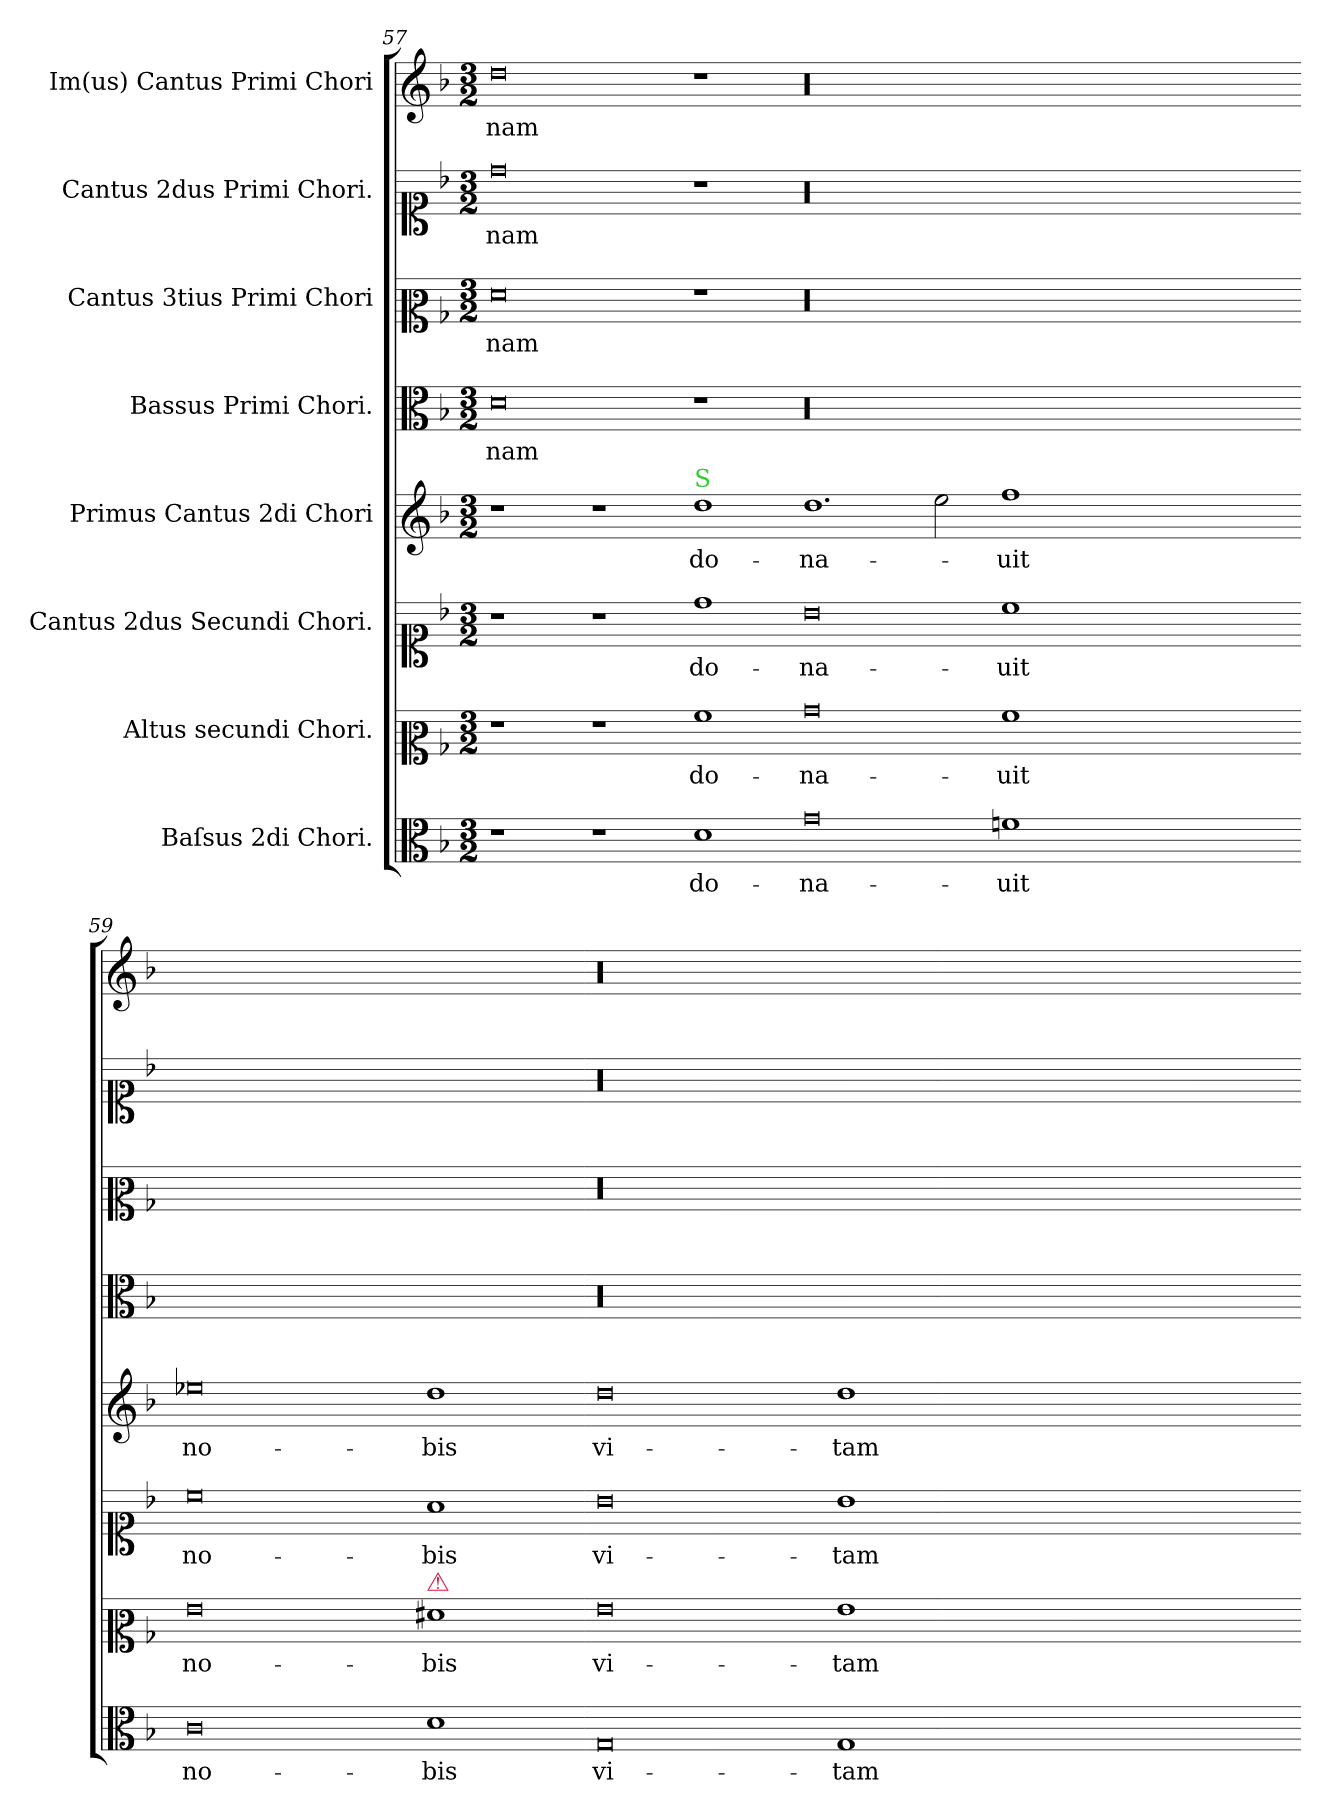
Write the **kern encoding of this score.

**kern	**text	**kern	**text	**kern	**text	**kern	**text	**kern	**text	**kern	**text	**kern	**text	**kern	**text
*part8	*part8	*part7	*part7	*part6	*part6	*part5	*part5	*part4	*part4	*part3	*part3	*part2	*part2	*part1	*part1
*staff8	*staff8	*staff7	*staff7	*staff6	*staff6	*staff5	*staff5	*staff4	*staff4	*staff3	*staff3	*staff2	*staff2	*staff1	*staff1
*I"Baſsus 2di Chori.	*	*I"Altus secundi Chori.	*	*I"Cantus 2dus Secundi Chori.	*	*I"Primus Cantus 2di Chori	*	*I"Bassus Primi Chori.	*	*I"Cantus 3tius Primi Chori	*	*I"Cantus 2dus Primi Chori.	*	*I"Im(us) Cantus Primi Chori	*
*clefC3	*	*clefC2	*	*clefC1	*	*clefG2	*	*clefC3	*	*clefC2	*	*clefC1	*	*clefG2	*
*k[b-]	*	*k[b-]	*	*k[b-]	*	*k[b-]	*	*k[b-]	*	*k[b-]	*	*k[b-]	*	*k[b-]	*
*M3/2	*	*M3/2	*	*M3/2	*	*M3/2	*	*M3/2	*	*M3/2	*	*M3/2	*	*M3/2	*
=57	=57	=57	=57	=57	=57	=57	=57	=57	=57	=57	=57	=57	=57	=57	=57
1r	.	1r	.	1r	.	1r	.	0d\	-nam	0f\	-nam	0dd\	-nam	0dd\	-nam
1r	.	1r	.	1r	.	1r	.	.	.	.	.	.	.	.	.
!	!	!	!	!	!	!LO:TX:a:color=limegreen:t=S	!	!	!	!	!	!	!	!	!
1d\	do-	1a\	do-	1dd\	do-	1dd\	do-	1r	.	1r	.	1r	.	1r	.
=58-	=58-	=58-	=58-	=58-	=58-	=58-	=58-	=58-	=58-	=58-	=58-	=58-	=58-	=58-	=58-
0g\	-na-	0b-\	-na-	0b-\	-na-	1.dd\	-na-	00.r	.	00.r	.	00.r	.	00.r	.
.	.	.	.	.	.	2ee\	.	.	.	.	.	.	.	.	.
1fn\	-uit	1a\	-uit	1cc\	-uit	1ff\	-uit	.	.	.	.	.	.	.	.
0.ryy	.	0.ryy	.	0.ryy	.	0.ryy	.	.	.	.	.	.	.	.	.
=59-	=59-	=59-	=59-	=59-	=59-	=59-	=59-	=59-	=59-	=59-	=59-	=59-	=59-	=59-	=59-
0c\	no-	0g\	no-	0cc\	no-	0ee-X\	no-	0.ryy	.	0.ryy	.	0.ryy	.	0.ryy	.
!	!	!LO:TX:a:color=crimson:t=⚠	!	!	!	!	!	!	!	!	!	!	!	!	!
1d\	-bis	1f#X\	-bis	1a\	-bis	1dd\	-bis	.	.	.	.	.	.	.	.
=60-	=60-	=60-	=60-	=60-	=60-	=60-	=60-	=60-	=60-	=60-	=60-	=60-	=60-	=60-	=60-
0G/	vi-	0g\	vi-	0b-\	vi-	0dd\	vi-	00.r	.	00.r	.	00.r	.	00.r	.
1G/	-tam	1g\	-tam	1b-\	-tam	1dd\	-tam	.	.	.	.	.	.	.	.
0.ryy	.	0.ryy	.	0.ryy	.	0.ryy	.	.	.	.	.	.	.	.	.
=-	=-	=-	=-	=-	=-	=-	=-	=-	=-	=-	=-	=-	=-	=-	=-
*-	*-	*-	*-	*-	*-	*-	*-	*-	*-	*-	*-	*-	*-	*-	*-
